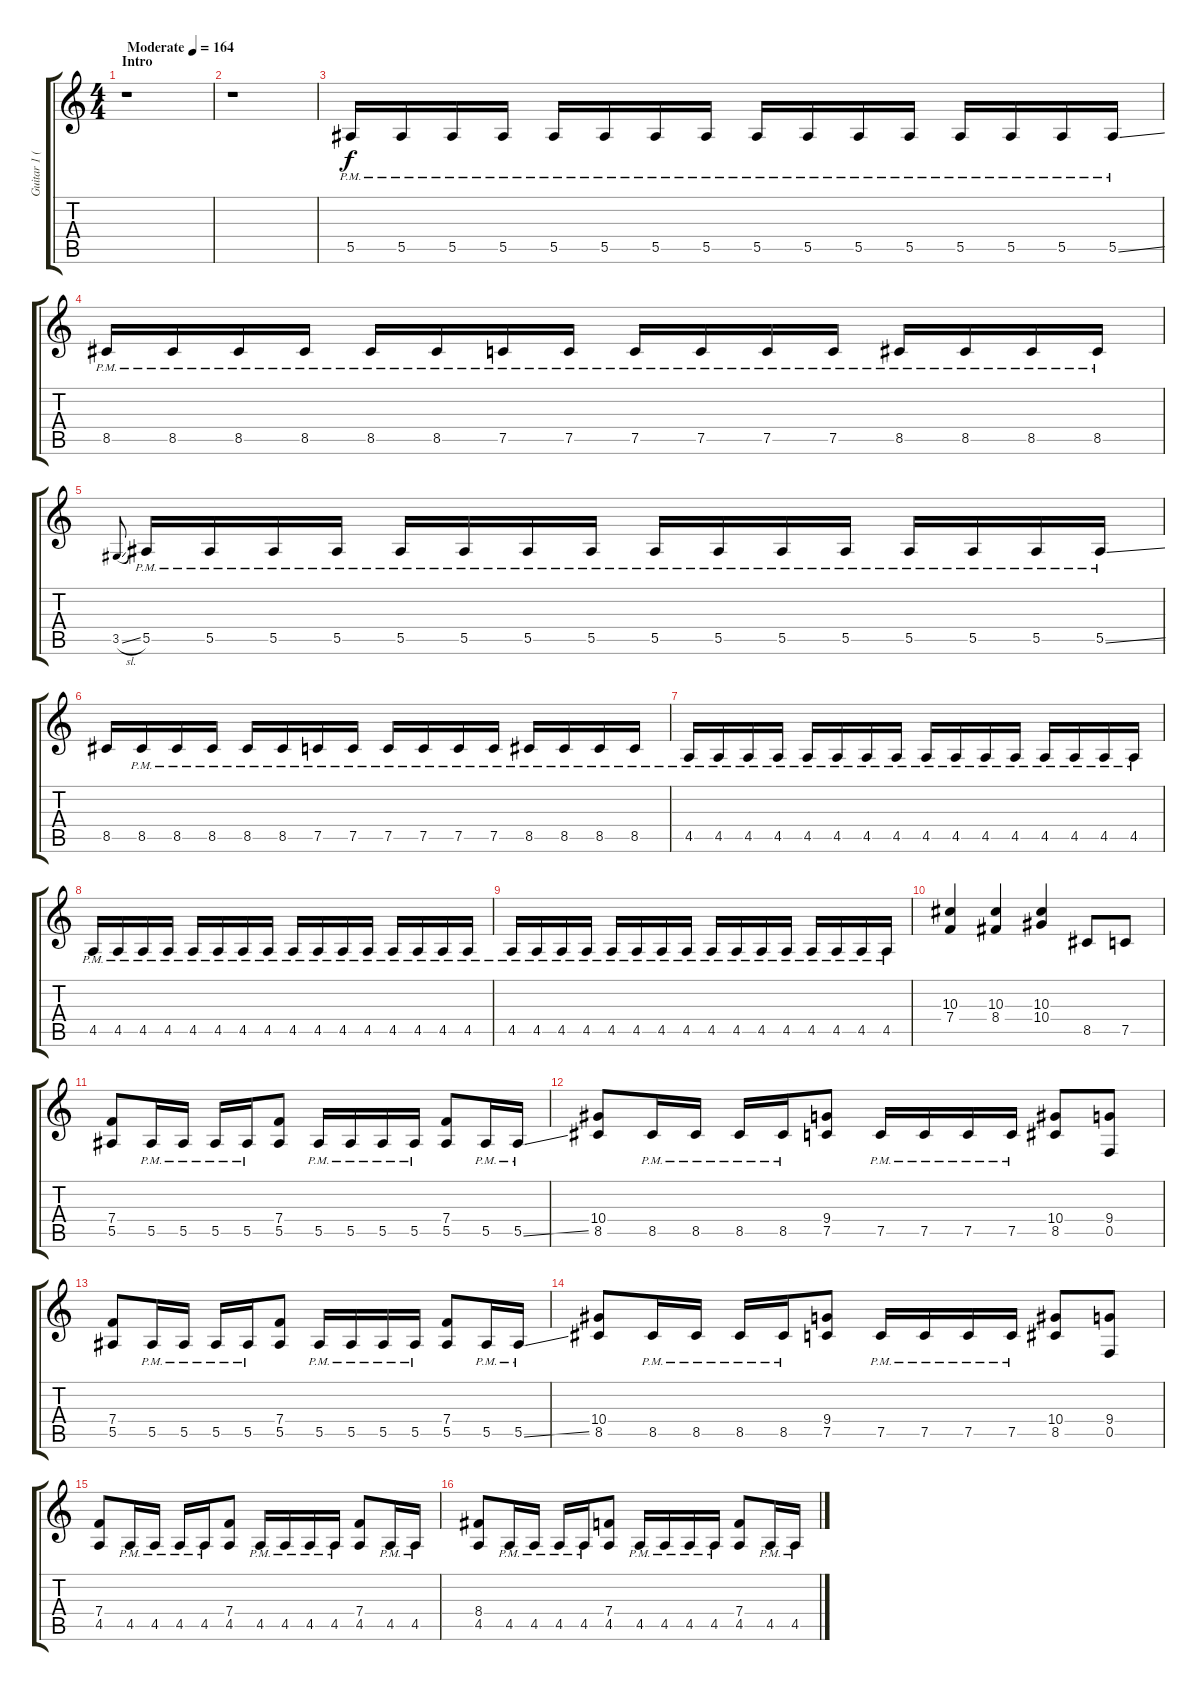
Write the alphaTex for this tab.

\track ("Guitar 1 (Distortion)" "Guitar 1 (") {instrument distortionguitar}
\staff {score tabs}
\tuning (C4 G3 Eb3 Bb2 F2 C2) {hide}
\ts (4 4)
\section ("" "Intro")
\tempo (164 "Moderate")
\clef g2
\ks c
r.1{dy f instrument distortionguitar} |
r.1 |
5.5{pm}.16 5.5{pm}.16 5.5{pm}.16 5.5{pm}.16 5.5{pm}.16 5.5{pm}.16 5.5{pm}.16 5.5{pm}.16 5.5{pm}.16 5.5{pm}.16 5.5{pm}.16 5.5{pm}.16 5.5{pm}.16 5.5{pm}.16 5.5{pm}.16 5.5{ss pm}.16 |
8.5{pm}.16 8.5{pm}.16 8.5{pm}.16 8.5{pm}.16 8.5{pm}.16 8.5{pm}.16 7.5{pm}.16 7.5{pm}.16 7.5{pm}.16 7.5{pm}.16 7.5{pm}.16 7.5{pm}.16 8.5{pm}.16 8.5{pm}.16 8.5{pm}.16 8.5{pm}.16 |
3.5{sl}.8{gr onbeat} 5.5{pm}.16 5.5{pm}.16 5.5{pm}.16 5.5{pm}.16 5.5{pm}.16 5.5{pm}.16 5.5{pm}.16 5.5{pm}.16 5.5{pm}.16 5.5{pm}.16 5.5{pm}.16 5.5{pm}.16 5.5{pm}.16 5.5{pm}.16 5.5{pm}.16 5.5{ss pm}.16 |
8.5.16 8.5{pm}.16 8.5{pm}.16 8.5{pm}.16 8.5{pm}.16 8.5{pm}.16 7.5{pm}.16 7.5{pm}.16 7.5{pm}.16 7.5{pm}.16 7.5{pm}.16 7.5{pm}.16 8.5{pm}.16 8.5{pm}.16 8.5{pm}.16 8.5{pm}.16 |
4.5{pm}.16 4.5{pm}.16 4.5{pm}.16 4.5{pm}.16 4.5{pm}.16 4.5{pm}.16 4.5{pm}.16 4.5{pm}.16 4.5{pm}.16 4.5{pm}.16 4.5{pm}.16 4.5{pm}.16 4.5{pm}.16 4.5{pm}.16 4.5{pm}.16 4.5{pm}.16 |
4.5{pm}.16 4.5{pm}.16 4.5{pm}.16 4.5{pm}.16 4.5{pm}.16 4.5{pm}.16 4.5{pm}.16 4.5{pm}.16 4.5{pm}.16 4.5{pm}.16 4.5{pm}.16 4.5{pm}.16 4.5{pm}.16 4.5{pm}.16 4.5{pm}.16 4.5{pm}.16 |
4.5{pm}.16 4.5{pm}.16 4.5{pm}.16 4.5{pm}.16 4.5{pm}.16 4.5{pm}.16 4.5{pm}.16 4.5{pm}.16 4.5{pm}.16 4.5{pm}.16 4.5{pm}.16 4.5{pm}.16 4.5{pm}.16 4.5{pm}.16 4.5{pm}.16 4.5{pm}.16 |
(10.3 7.4).4 (10.3 8.4).4 (10.3 10.4).4 8.5.8 7.5.8 |
(7.4 5.5).8 5.5{pm}.16 5.5{pm}.16 5.5{pm}.16 5.5{pm}.16 (7.4 5.5).8 5.5{pm}.16 5.5{pm}.16 5.5{pm}.16 5.5{pm}.16 (7.4 5.5).8 5.5{pm}.16 5.5{ss pm}.16 |
(10.4 8.5).8 8.5{pm}.16 8.5{pm}.16 8.5{pm}.16 8.5{pm}.16 (9.4 7.5).8 7.5{pm}.16 7.5{pm}.16 7.5{pm}.16 7.5{pm}.16 (10.4 8.5).8 (9.4 0.5).8 |
(7.4 5.5).8 5.5{pm}.16 5.5{pm}.16 5.5{pm}.16 5.5{pm}.16 (7.4 5.5).8 5.5{pm}.16 5.5{pm}.16 5.5{pm}.16 5.5{pm}.16 (7.4 5.5).8 5.5{pm}.16 5.5{ss pm}.16 |
(10.4 8.5).8 8.5{pm}.16 8.5{pm}.16 8.5{pm}.16 8.5{pm}.16 (9.4 7.5).8 7.5{pm}.16 7.5{pm}.16 7.5{pm}.16 7.5{pm}.16 (10.4 8.5).8 (9.4 0.5).8 |
(7.4 4.5).8 4.5{pm}.16 4.5{pm}.16 4.5{pm}.16 4.5{pm}.16 (7.4 4.5).8 4.5{pm}.16 4.5{pm}.16 4.5{pm}.16 4.5{pm}.16 (7.4 4.5).8 4.5{pm}.16 4.5{pm}.16 |
(8.4 4.5).8 4.5{pm}.16 4.5{pm}.16 4.5{pm}.16 4.5{pm}.16 (7.4 4.5).8 4.5{pm}.16 4.5{pm}.16 4.5{pm}.16 4.5{pm}.16 (7.4 4.5).8 4.5{pm}.16 4.5{pm}.16
